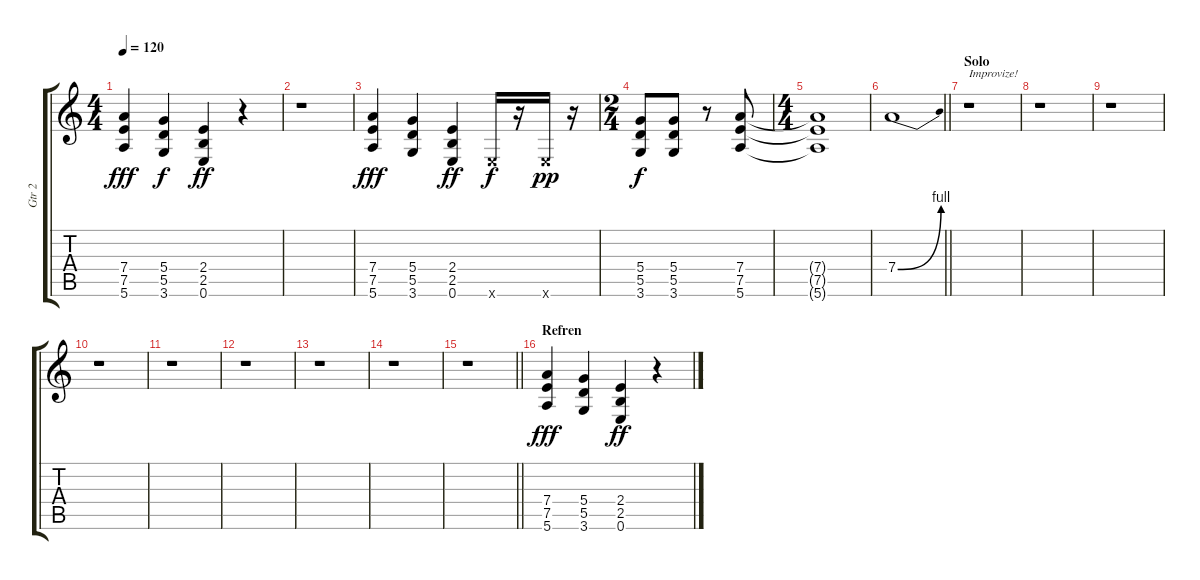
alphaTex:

\track ("Gtr 2" "Gtr 2") {instrument overdrivenguitar}
\staff {score tabs}
\tuning (E4 B3 G3 D3 A2 E2) {hide}
\ts (4 4)
\tempo 120
\clef g2
\ks c
(7.4 7.5 5.6).4{dy fff} (5.4 5.5 3.6).4{dy f} (2.4 2.5 0.6).4{dy ff} r.4 |
r.1 |
(7.4 7.5 5.6).4{dy fff} (5.4 5.5 3.6).4 (2.4 2.5 0.6).4{dy ff} 0.6{x}.16{dy f} r.16 0.6{x}.16{dy pp} r.16 |
\ts (2 4)
(5.4 5.5 3.6).8{dy f} (5.4 5.5 3.6).8 r.8 (7.4 7.5 5.6).8 |
\ts (4 4)
(7.4{t} 7.5{t} 5.6{t}).1 |
\barLineRight lightlight
7.4{be (bend 0 0 60 4)}.1 |
\section ("" "Solo")
r.1{txt "Improvize!"} |
r.1 |
r.1 |
r.1 |
r.1 |
r.1 |
r.1 |
r.1 |
\barLineRight lightlight
r.1 |
\section ("" "Refren")
(7.4 7.5 5.6).4{dy fff} (5.4 5.5 3.6).4 (2.4 2.5 0.6).4{dy ff} r.4
